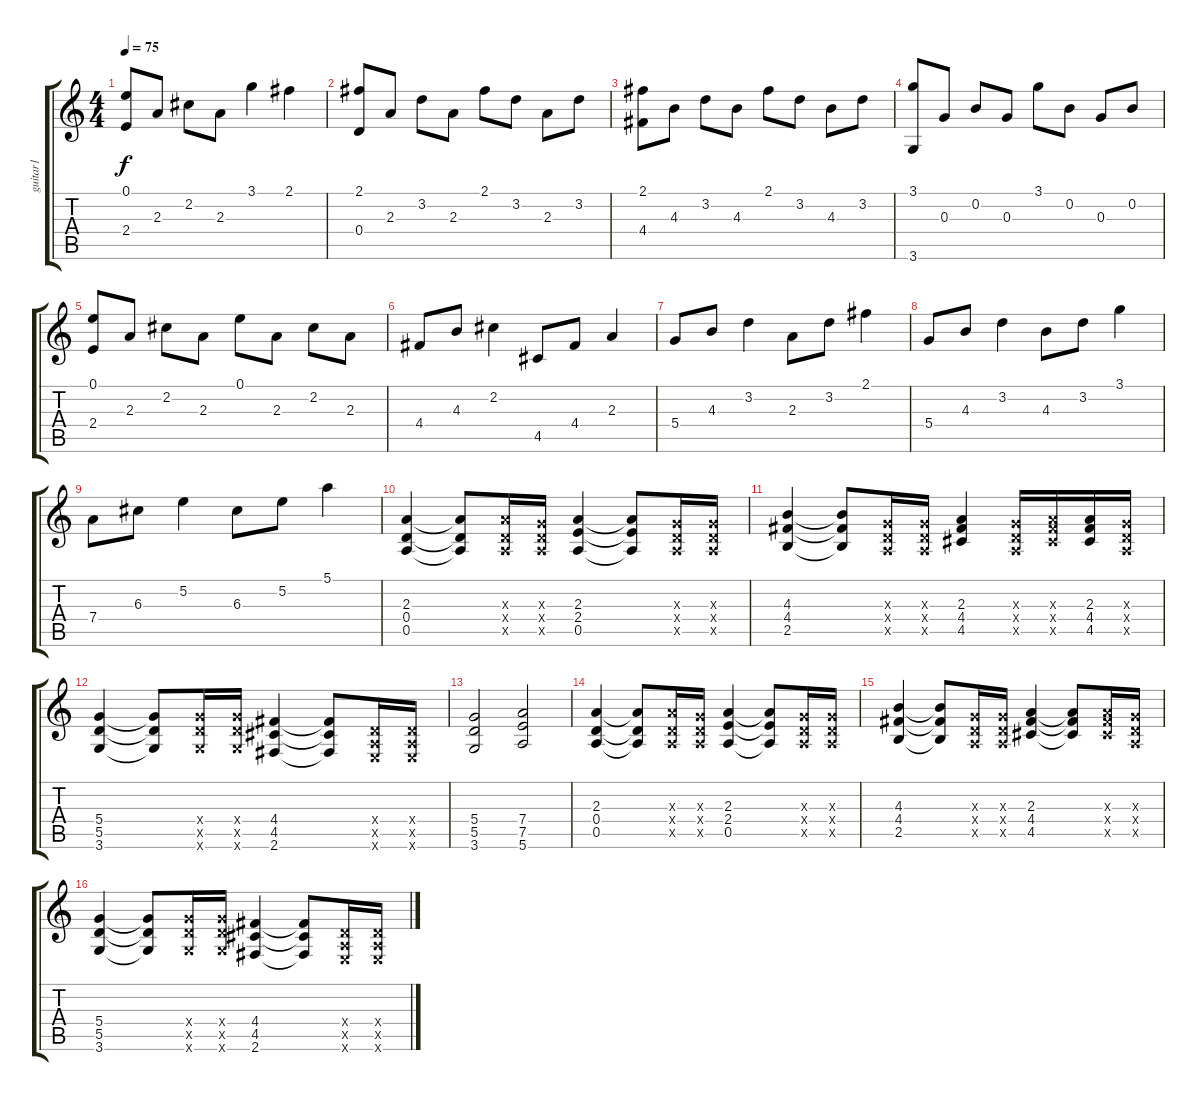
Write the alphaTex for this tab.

\track ("guitar1" "guitar1") {instrument acousticguitarsteel}
\staff {score tabs}
\tuning (E4 B3 G3 D3 A2 E2) {hide}
\ts (4 4)
\tempo 75
\clef g2
\ks c
(0.1 2.4).8{dy f} 2.3.8 2.2.8 2.3.8 3.1.4 2.1.4 |
(2.1 0.4).8 2.3.8 3.2.8 2.3.8 2.1.8 3.2.8 2.3.8 3.2.8 |
(2.1 4.4).8 4.3.8 3.2.8 4.3.8 2.1.8 3.2.8 4.3.8 3.2.8 |
(3.1 3.6).8 0.3.8 0.2.8 0.3.8 3.1.8 0.2.8 0.3.8 0.2.8 |
(0.1 2.4).8 2.3.8 2.2.8 2.3.8 0.1.8 2.3.8 2.2.8 2.3.8 |
4.4.8 4.3.8 2.2.4 4.5.8 4.4.8 2.3.4 |
5.4.8 4.3.8 3.2.4 2.3.8 3.2.8 2.1.4 |
5.4.8 4.3.8 3.2.4 4.3.8 3.2.8 3.1.4 |
7.4.8 6.3.8 5.2.4 6.3.8 5.2.8 5.1.4 |
(2.3 0.4 0.5).4{volume 10 instrument overdrivenguitar} (2.3{t} 0.4{t} 0.5{t}).8 (2.3{x} 0.4{x} 0.5{x}).16 (0.3{x} 0.4{x} 0.5{x}).16 (2.3 2.4 0.5).4 (2.3{t} 2.4{t} 0.5{t}).8 (0.3{x} 0.4{x} 0.5{x}).16 (0.3{x} 0.4{x} 0.5{x}).16 |
(4.3 4.4 2.5).4 (4.3{t} 4.4{t} 2.5{t}).8 (0.3{x} 0.4{x} 0.5{x}).16 (0.3{x} 0.4{x} 0.5{x}).16 (2.3 4.4 4.5).4 (0.3{x} 0.4{x} 0.5{x}).16 (2.3{x} 4.4{x} 4.5{x}).16 (2.3 4.4 4.5).16 (0.3{x} 0.4{x} 0.5{x}).16 |
(5.4 5.5 3.6).4 (5.4{t} 5.5{t} 3.6{t}).8 (5.4{x} 5.5{x} 3.6{x}).16 (5.4{x} 5.5{x} 3.6{x}).16 (4.4 4.5 2.6).4 (4.4{t} 4.5{t} 2.6{t}).8 (0.4{x} 0.5{x} 0.6{x}).16 (0.4{x} 0.5{x} 0.6{x}).16 |
(5.4 5.5 3.6).2 (7.4 7.5 5.6).2 |
(2.3 0.4 0.5).4 (2.3{t} 0.4{t} 0.5{t}).8 (2.3{x} 0.4{x} 0.5{x}).16 (0.3{x} 0.4{x} 0.5{x}).16 (2.3 2.4 0.5).4 (2.3{t} 2.4{t} 0.5{t}).8 (0.3{x} 0.4{x} 0.5{x}).16 (0.3{x} 0.4{x} 0.5{x}).16 |
(4.3 4.4 2.5).4 (4.3{t} 4.4{t} 2.5{t}).8 (0.3{x} 0.4{x} 0.5{x}).16 (0.3{x} 0.4{x} 0.5{x}).16 (2.3 4.4 4.5).4 (2.3{t} 4.4{t} 4.5{t}).8 (2.3{x} 4.4{x} 4.5{x}).16 (0.3{x} 0.4{x} 0.5{x}).16 |
(5.4 5.5 3.6).4 (5.4{t} 5.5{t} 3.6{t}).8 (5.4{x} 5.5{x} 3.6{x}).16 (5.4{x} 5.5{x} 3.6{x}).16 (4.4 4.5 2.6).4 (4.4{t} 4.5{t} 2.6{t}).8 (0.4{x} 0.5{x} 0.6{x}).16 (0.4{x} 0.5{x} 0.6{x}).16
